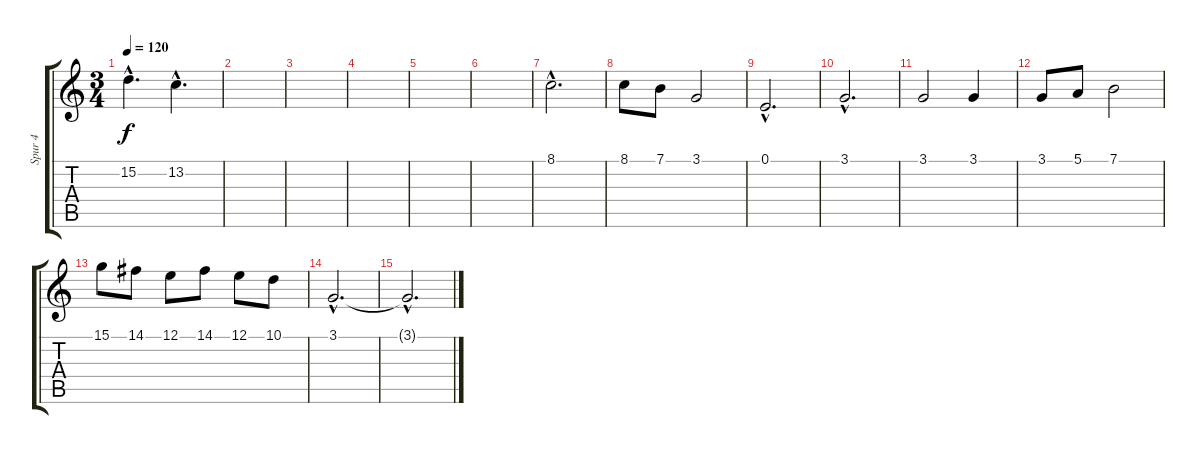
\track ("Spur 4" "Spur 4") {instrument violin}
\staff {score tabs}
\tuning (E4 B3 G3 D3 A2 E2) {hide}
\ts (3 4)
\tempo 120
\clef g2
\ks c
15.2{hac}.4{d dy f} 13.2{hac}.4{d} |
|
|
|
|
|
8.1{hac}.2{d} |
8.1.8 7.1.8 3.1.2 |
0.1{hac}.2{d} |
3.1{hac}.2{d} |
3.1.2 3.1.4 |
3.1.8 5.1.8 7.1.2 |
15.1.8 14.1.8 12.1.8 14.1.8 12.1.8 10.1.8 |
3.1{hac}.2{d} |
3.1{hac t}.2{d}
